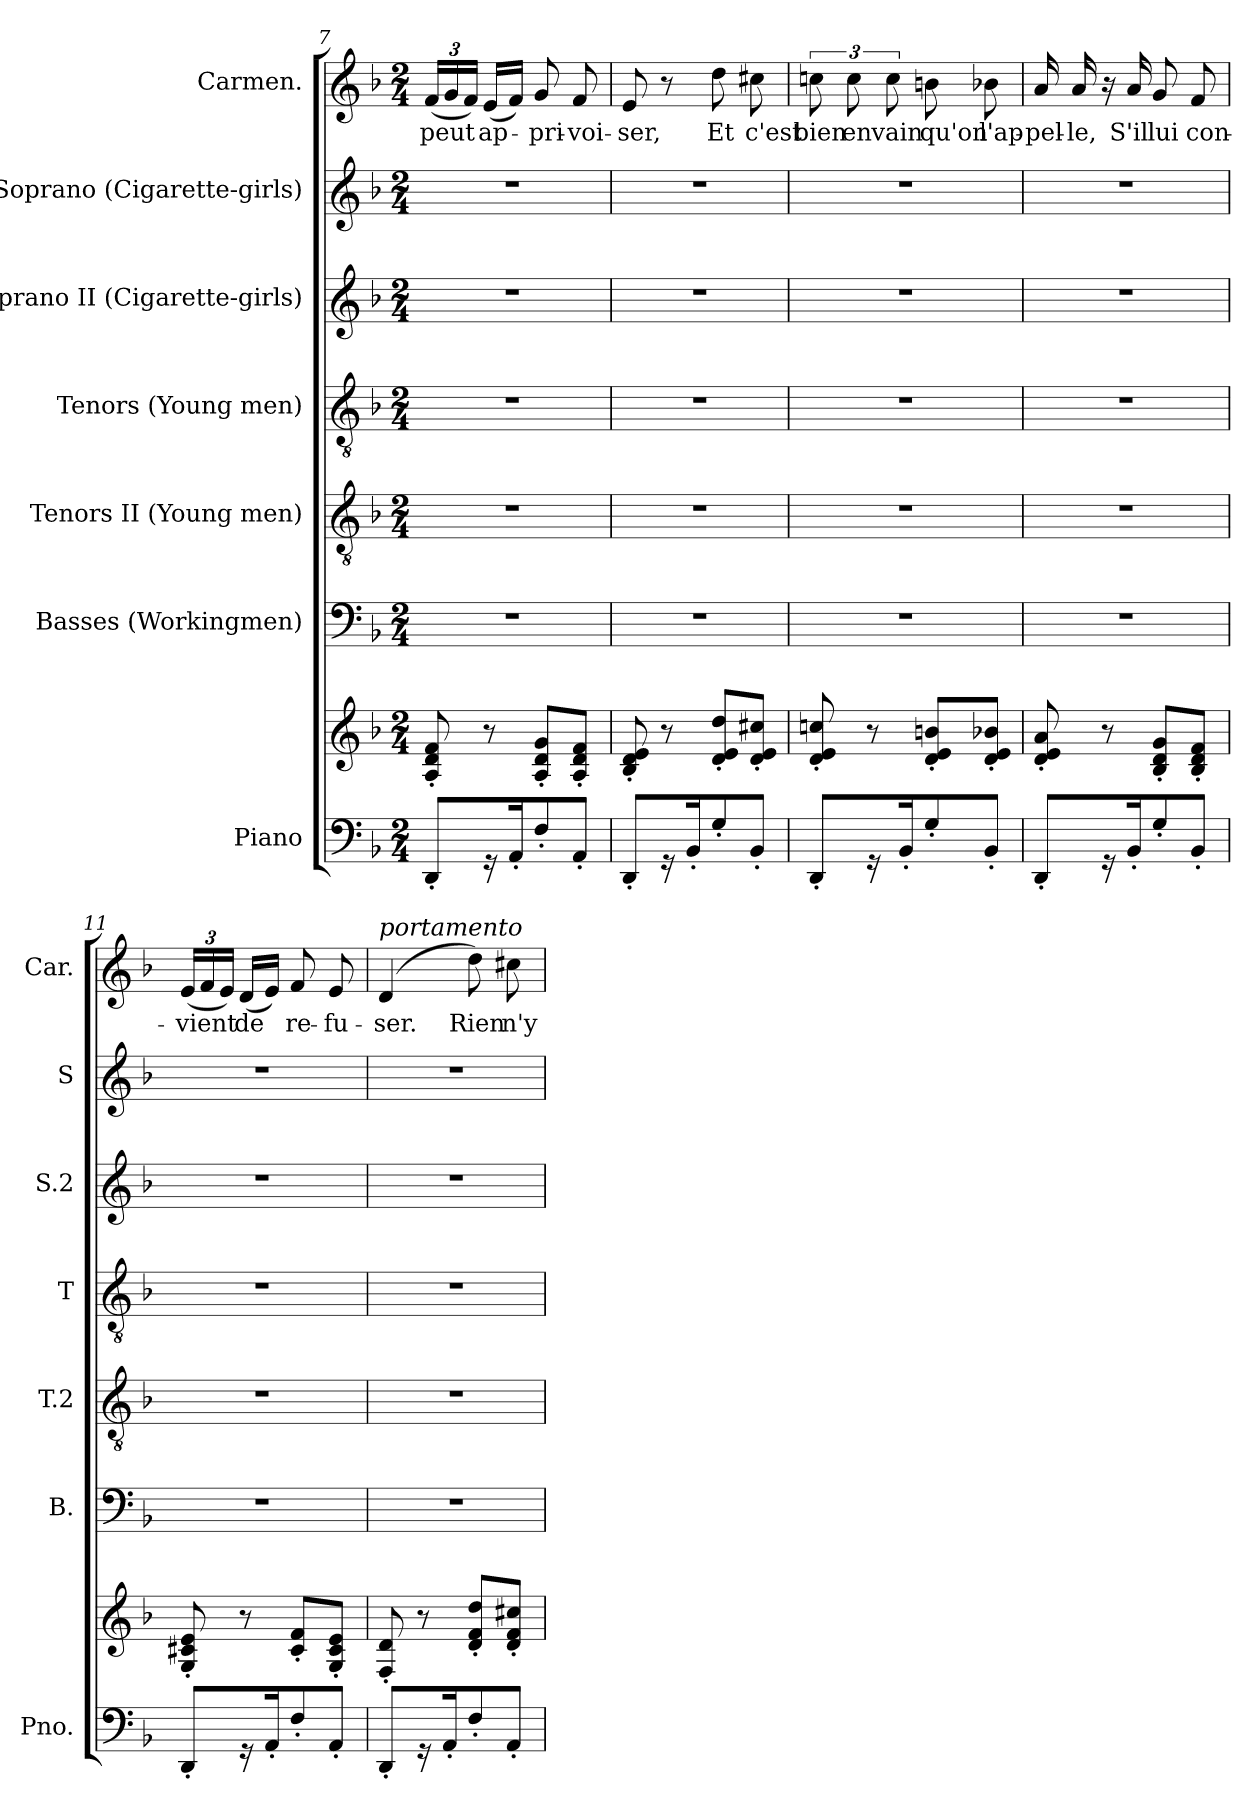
**kern	**kern	**kern	**kern	**kern	**kern	**kern	**kern	**text
*part7	*part7	*part6	*part5	*part4	*part3	*part2	*part1	*part1
*staff8	*staff7	*staff6	*staff5	*staff4	*staff3	*staff2	*staff1	*staff1
*I"Piano	*	*I"Basses (Workingmen)	*I"Tenors II (Young men)	*I"Tenors (Young men)	*I"Soprano II  (Cigarette-girls)	*I"Soprano (Cigarette-girls)	*I"Carmen.	*
*I'Pno.	*	*I'B.	*I'T.2	*I'T	*I'S.2	*I'S	*I'Car.	*
*clefF4	*clefG2	*clefF4	*clefGv2	*clefGv2	*clefG2	*clefG2	*clefG2	*
*k[b-]	*k[b-]	*k[b-]	*k[b-]	*k[b-]	*k[b-]	*k[b-]	*k[b-]	*
*M2/4	*M2/4	*M2/4	*M2/4	*M2/4	*M2/4	*M2/4	*M2/4	*
=7	=7	=7	=7	=7	=7	=7	=7	=7
!	!	!	!	!	!	!	!	!LO:LY:b
8DD'/L	8A/' 8d/' 8f/'	2r	2r	2r	2r	2r	(<24f/LL	peut
.	.	.	.	.	.	.	24g/	.
.	.	.	.	.	.	.	24f/JJ)	.
!	!	!	!	!	!	!	!	!LO:LY:b
16r	8r	.	.	.	.	.	(<16e/LL	ap-
16AA'/K	.	.	.	.	.	.	16f/JJ)	.
!	!	!	!	!	!	!	!	!LO:LY:b
8F'/	8A/' 8d/' 8g/'L	.	.	.	.	.	8g/	-pri-
!	!	!	!	!	!	!	!	!LO:LY:b
8AA'/J	8A/' 8d/' 8f/'J	.	.	.	.	.	8f/	-voi-
=8	=8	=8	=8	=8	=8	=8	=8	=8
!	!	!	!	!	!	!	!	!LO:LY:b
8DD'/L	8B-/' 8d/' 8e/'	2r	2r	2r	2r	2r	8e/	-ser,
16r	8r	.	.	.	.	.	8r	.
16BB-'/K	.	.	.	.	.	.	.	.
!	!	!	!	!	!	!	!	!LO:LY:b
8G'/	8d/' 8e/' 8dd/'L	.	.	.	.	.	8dd\	Et
!	!	!	!	!	!	!	!	!LO:LY:b
8BB-'/J	8d/' 8e/' 8cc#X/'J	.	.	.	.	.	8cc#X\	c'est
!!LO:LB:g=z
=9	=9	=9	=9	=9	=9	=9	=9	=9
!	!	!	!	!	!	!	!	!LO:LY:b
8DD'/L	8d/' 8e/' 8ccn/'	2r	2r	2r	2r	2r	12ccn\	bien
!	!	!	!	!	!	!	!	!LO:LY:b
.	.	.	.	.	.	.	12cc\	en
16r	8r	.	.	.	.	.	.	.
!	!	!	!	!	!	!	!	!LO:LY:b
.	.	.	.	.	.	.	12cc\	vain
16BB-'/K	.	.	.	.	.	.	.	.
!	!	!	!	!	!	!	!	!LO:LY:b
8G'/	8d/' 8e/' 8bn/'L	.	.	.	.	.	8bn\	qu'on
!	!	!	!	!	!	!	!	!LO:LY:b
8BB-'/J	8d/' 8e/' 8b-X/'J	.	.	.	.	.	8b-X\	l'ap-
=10	=10	=10	=10	=10	=10	=10	=10	=10
!	!	!	!	!	!	!	!	!LO:LY:b
8DD'/L	8d/' 8e/' 8a/'	2r	2r	2r	2r	2r	16a/	-pel-
!	!	!	!	!	!	!	!	!LO:LY:b
.	.	.	.	.	.	.	16a/	-le,
16r	8r	.	.	.	.	.	16r	.
!	!	!	!	!	!	!	!	!LO:LY:b
16BB-'/K	.	.	.	.	.	.	16a/	S'il
!	!	!	!	!	!	!	!	!LO:LY:b
8G'/	8B-/' 8d/' 8g/'L	.	.	.	.	.	8g/	lui
!	!	!	!	!	!	!	!	!LO:LY:b
8BB-'/J	8B-/' 8d/' 8f/'J	.	.	.	.	.	8f/	con-
=11	=11	=11	=11	=11	=11	=11	=11	=11
!	!	!	!	!	!	!	!	!LO:LY:b
8DD'/L	8G/' 8c#X/' 8e/'	2r	2r	2r	2r	2r	(<24e/LL	-vient
.	.	.	.	.	.	.	24f/	.
.	.	.	.	.	.	.	24e/JJ)	.
!	!	!	!	!	!	!	!	!LO:LY:b
16r	8r	.	.	.	.	.	(<16d/LL	de
16AA'/K	.	.	.	.	.	.	16e/JJ)	.
!	!	!	!	!	!	!	!	!LO:LY:b
8F'/	8c#/' 8f/'L	.	.	.	.	.	8f/	re-
!	!	!	!	!	!	!	!	!LO:LY:b
8AA'/J	8G/' 8c#/' 8e/'J	.	.	.	.	.	8e/	-fu-
=12	=12	=12	=12	=12	=12	=12	=12	=12
!	!	!	!	!	!	!	!LO:TX:a:i:t=portamento	!
!	!	!	!	!	!	!	!	!LO:LY:b
8DD'/L	8F/' 8d/'	2r	2r	2r	2r	2r	(>4d/	-ser.
16r	8r	.	.	.	.	.	.	.
16AA'/K	.	.	.	.	.	.	.	.
!	!	!	!	!	!	!	!	!LO:LY:b
8F'/	8d/' 8f/' 8dd/'L	.	.	.	.	.	8dd\)	Rien
!	!	!	!	!	!	!	!	!LO:LY:b
8AA'/J	8d/' 8f/' 8cc#X/'J	.	.	.	.	.	8cc#X\	n'y
=	=	=	=	=	=	=	=	=
*-	*-	*-	*-	*-	*-	*-	*-	*-
